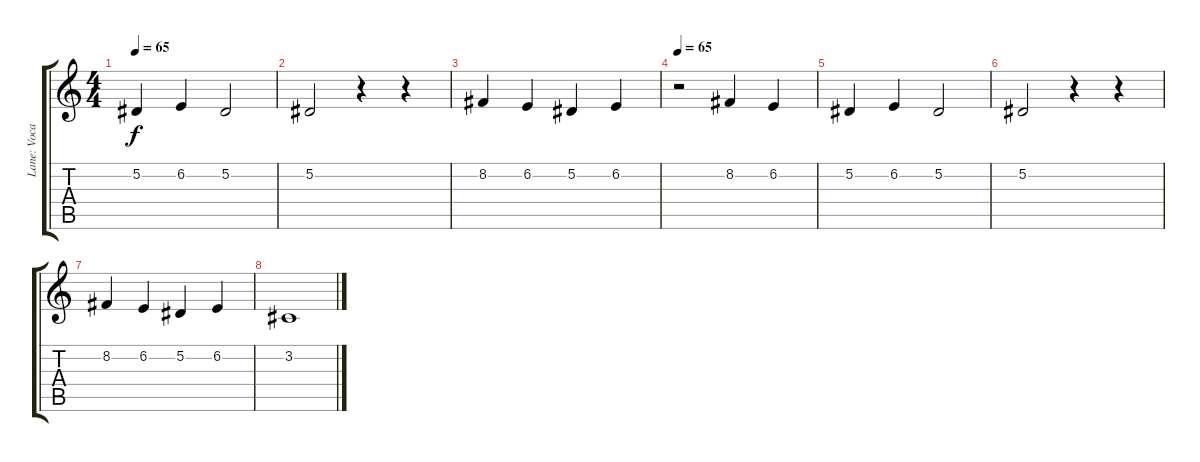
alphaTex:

\track ("Lane: Vocals" "Lane: Voca") {instrument flute}
\staff {score tabs}
\tuning (Eb4 Bb3 Gb3 Db3 Ab2 Db2) {hide}
\ts (4 4)
\tempo 65
\clef g2
\ks c
5.2.4{dy f} 6.2.4 5.2.2 |
5.2.2 r.4 r.4 |
8.2.4 6.2.4 5.2.4 6.2.4 |
\tempo 65
r.2 8.2.4 6.2.4 |
5.2.4 6.2.4 5.2.2 |
5.2.2 r.4 r.4 |
8.2.4 6.2.4 5.2.4 6.2.4 |
3.2.1
